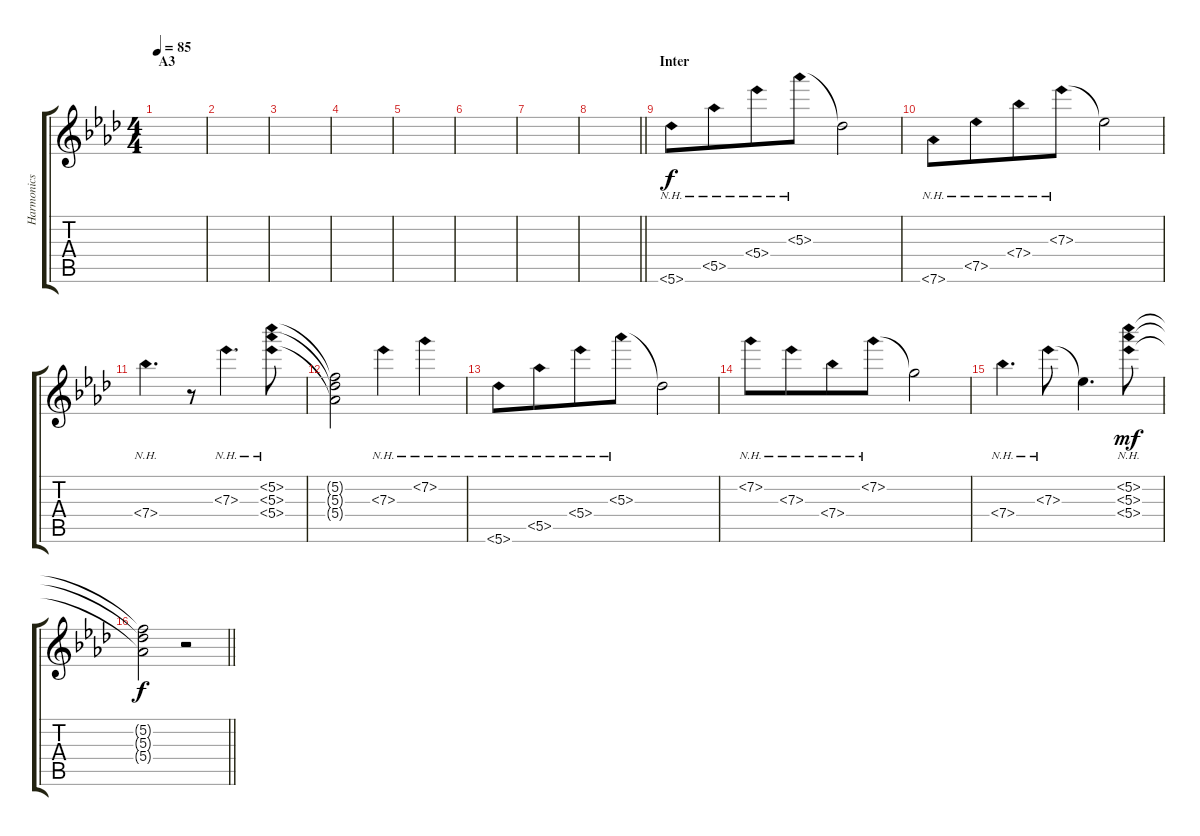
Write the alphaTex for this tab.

\track ("Harmonics" "Harmonics") {instrument acousticguitarnylon}
\staff {score tabs}
\tuning (Eb4 C4 Ab3 Eb3 Ab2 Db2) {hide}
\ts (4 4)
\section ("" "A3")
\tempo 85
\clef g2
\ks ab
|
|
|
|
|
|
|
\barLineRight lightlight
|
\section ("" "Inter")
5.6{nh}.8 5.5{nh}.8{beam merge} 5.4{nh}.8 5.3{nh}.8 5.3{t}.2 |
7.6{nh}.8 7.5{nh}.8{beam merge} 7.4{nh}.8 7.3{nh}.8 7.3{t}.2 |
7.4{nh}.4{d} r.8 7.3{nh}.4{d} (5.2{nh} 5.3{nh} 5.4{nh}).8 |
(5.2{t} 5.3{t} 5.4{t}).2 7.3{nh}.4 7.2{nh}.4 |
5.6{nh}.8 5.5{nh}.8{beam merge} 5.4{nh}.8 5.3{nh}.8 5.3{t}.2 |
7.2{nh}.8 7.3{nh}.8{beam merge} 7.4{nh}.8 7.2{nh}.8 7.2{t}.2 |
7.4{nh}.4{d} 7.3{nh}.8 7.3{t}.4{d} (5.2{nh} 5.3{nh} 5.4{nh}).8{dy mf} |
\barLineRight lightlight
(5.2{t} 5.3{t} 5.4{t}).2{dy f} r.2
